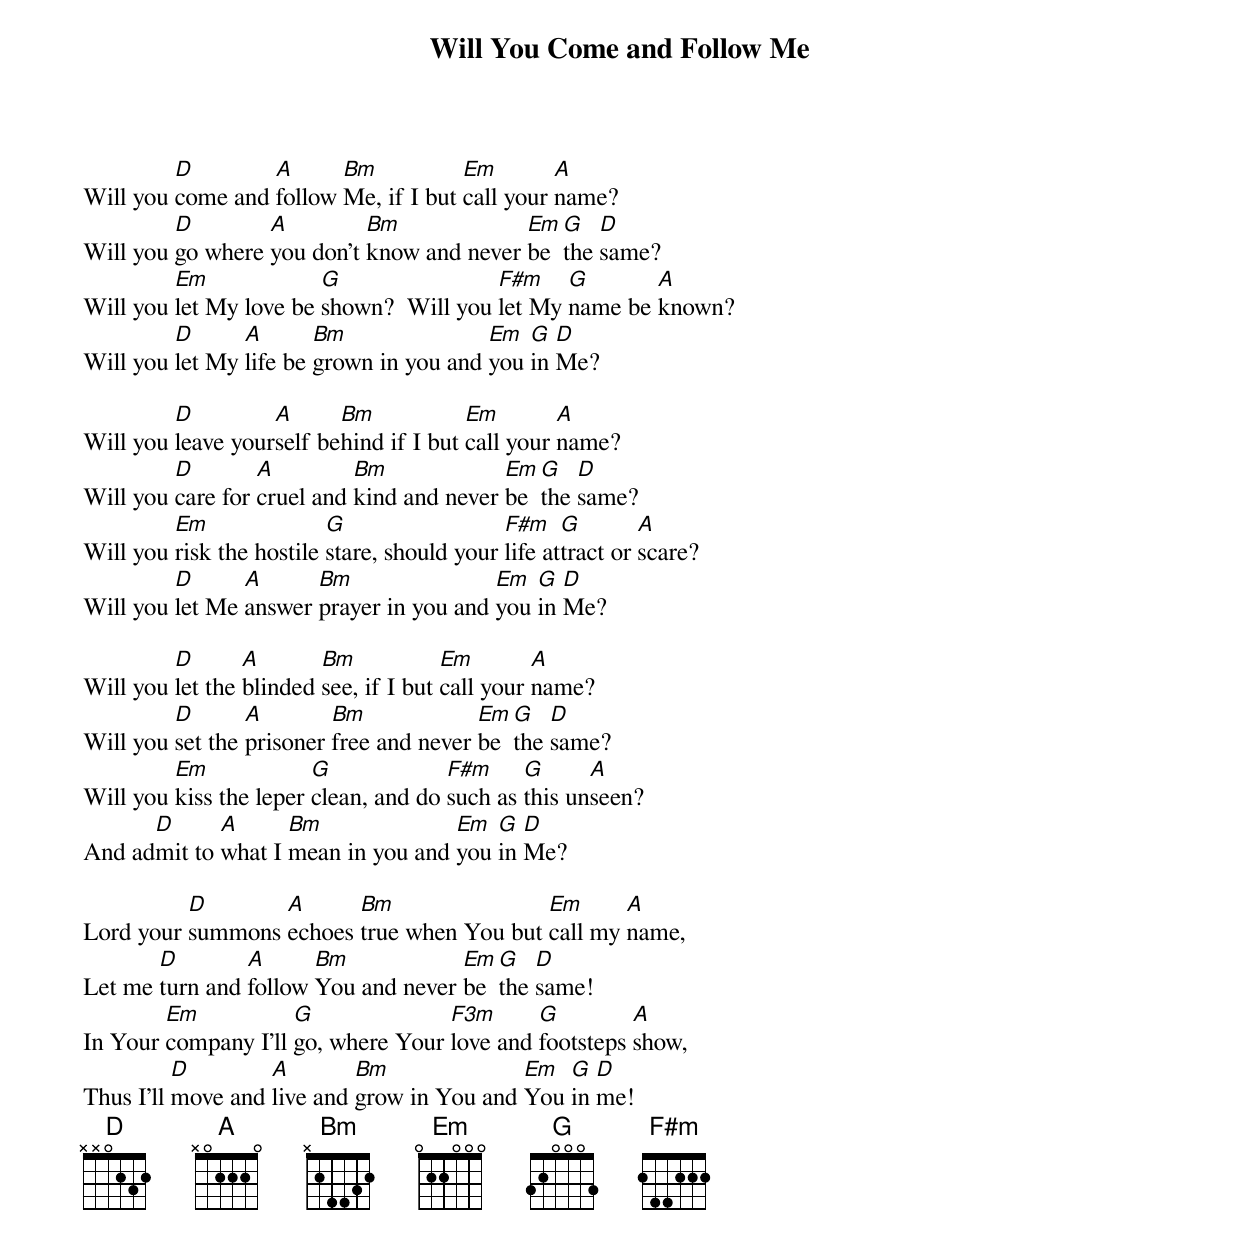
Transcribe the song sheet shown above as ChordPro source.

{Title:Will You Come and Follow Me}

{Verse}
Will you [D]come and [A]follow [Bm]Me, if I but [Em]call your [A]name?
Will you [D]go where [A]you don't [Bm]know and never [Em]be [G]the [D]same?
Will you [Em]let My love be [G]shown?  Will you [F#m]let My [G]name be [A]known?
Will you [D]let My [A]life be [Bm]grown in you and [Em]you [G]in [D]Me?

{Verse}
Will you [D]leave your[A]self be[Bm]hind if I but [Em]call your [A]name?
Will you [D]care for [A]cruel and [Bm]kind and never [Em]be [G]the [D]same?
Will you [Em]risk the hostile [G]stare, should your [F#m]life at[G]tract or [A]scare?
Will you [D]let Me [A]answer [Bm]prayer in you and [Em]you [G]in [D]Me?

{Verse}
Will you [D]let the [A]blinded [Bm]see, if I but [Em]call your [A]name?
Will you [D]set the [A]prisoner [Bm]free and never [Em]be [G]the [D]same?
Will you [Em]kiss the leper [G]clean, and do [F#m]such as [G]this un[A]seen?
And ad[D]mit to [A]what I [Bm]mean in you and [Em]you [G]in [D]Me?

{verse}
Lord your [D]summons [A]echoes [Bm]true when You but [Em]call my [A]name,
Let me [D]turn and [A]follow [Bm]You and never [Em]be [G]the [D]same!
In Your [Em]company I'll [G]go, where Your [F3m]love and [G]footsteps [A]show,
Thus I'll [D]move and [A]live and [Bm]grow in You and [Em]You [G]in [D]me!
